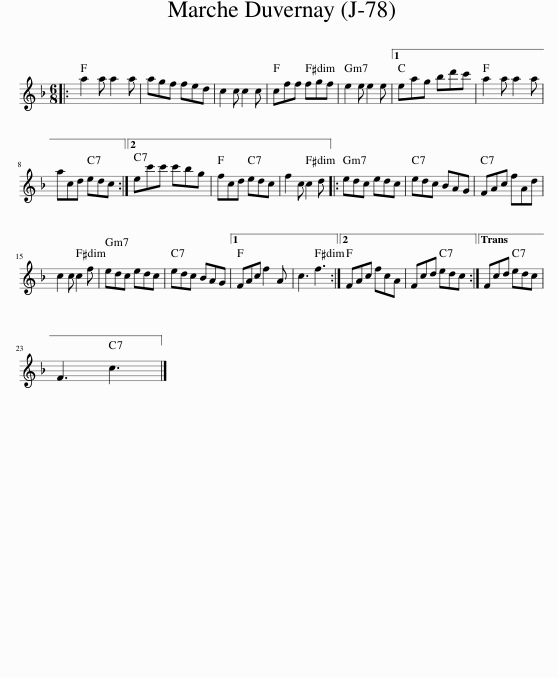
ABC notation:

X:1
L:1/8
M:6/8
I:linebreak $
K:F
V:1 treble
V:1
|: a2 a a2 a | agf fed | c2 c c2 c | cff fgf | e2 e e2 e |1 %5
 eag bd'c' | a2 a a2 a |$ acd edc :|2 ec'c' c'bg | fcd edc | %10
 f2 c c2 d |: edc edc | edc BAG | FAc fAd |$ c2 c c2 f | %15
 edc edc | edc BAG |1 FAc f2 A | c3 f3 :|2 FAc fcA | %20
 Fcd edc :|33 Fcd edc |$ F3 c3 |] %23
